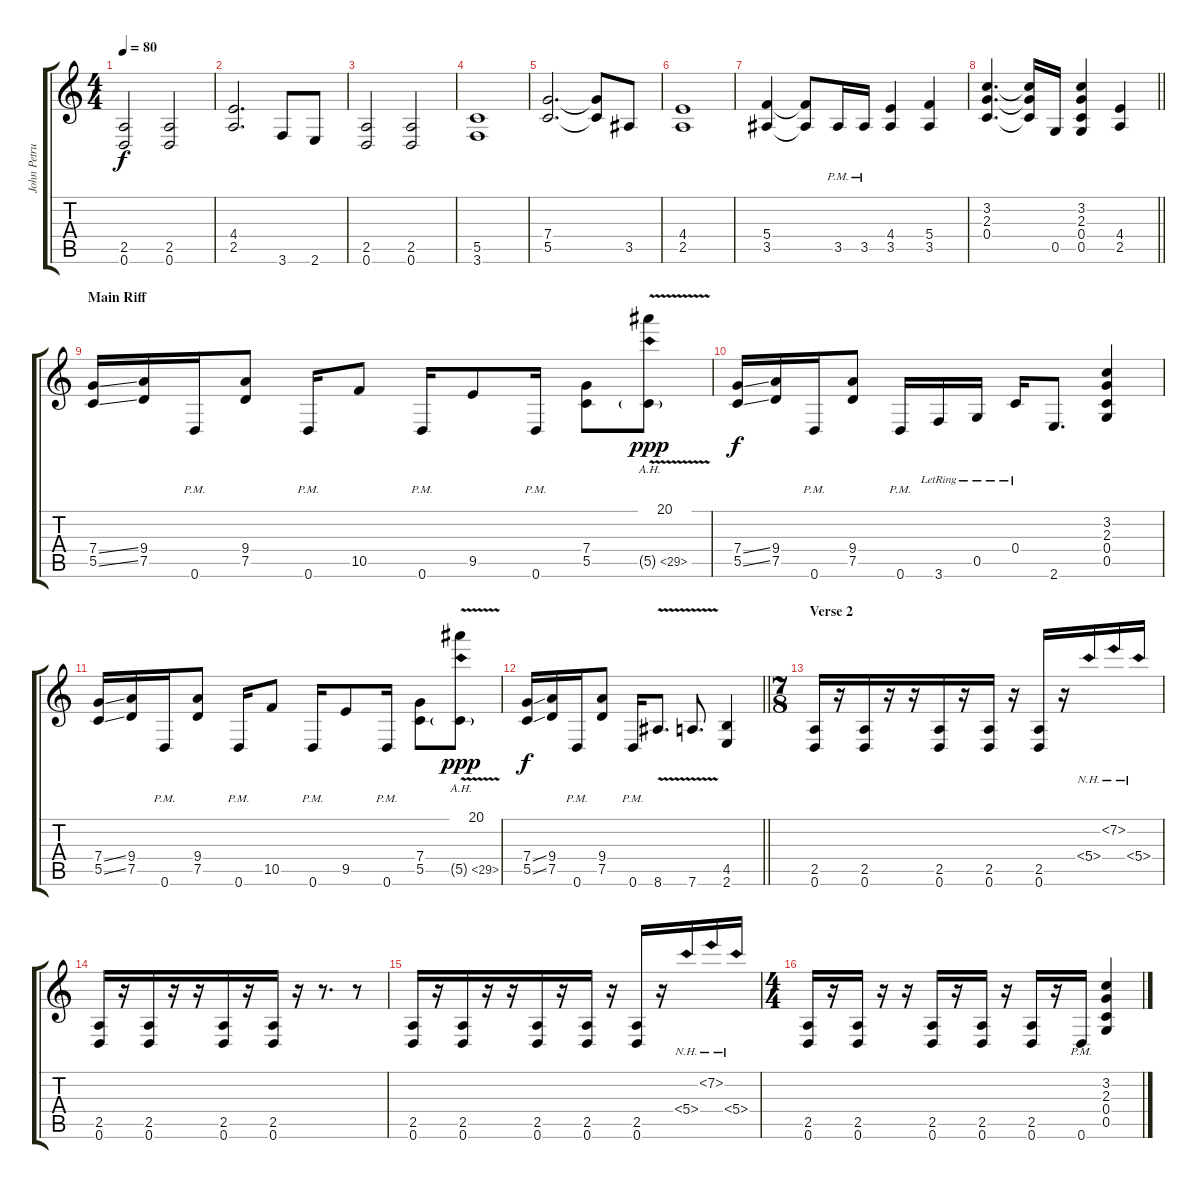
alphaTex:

\track ("John Petrucci 1" "John Petru") {instrument distortionguitar}
\staff {score tabs}
\tuning (D4 A3 F3 C3 G2 D2) {hide}
\ts (4 4)
\tempo 80
\clef g2
\ks c
(2.5 0.6).2{dy f} (2.5 0.6).2 |
(4.4 2.5).2{d} 3.6.8 2.6.8 |
(2.5 0.6).2 (2.5 0.6).2 |
(5.5 3.6).1 |
(7.4 5.5).2{d} (7.4{t} 5.5{t}).8 3.5.8 |
(4.4 2.5).1 |
(5.4 3.5).4 (5.4{t} 3.5{t}).8 3.5{pm}.16 3.5{pm}.16 (4.4 3.5).4 (5.4 3.5).4 |
\barLineRight lightlight
(3.2 2.3 0.4).4{d} (3.2{t} 2.3{t} 0.4{t}).16 0.5.16 (3.2 2.3 0.4 0.5).4 (4.4 2.5).4 |
\section ("" "Main Riff")
(7.4{ss} 5.5{ss}).16 (9.4 7.5).16 0.6{pm}.16 (9.4 7.5).8 0.6{pm}.16 10.5.8 0.6{pm}.16 9.5.8 0.6{pm}.16 (7.4 5.5).8 (20.1{v} 5.5{ah 24 v g}).8{dy ppp} |
(7.4{ss} 5.5{ss}).16{dy f} (9.4 7.5).16 0.6{pm}.16 (9.4 7.5).8 0.6{pm}.16 3.6{lr}.16 0.5{lr}.16 0.4{lr}.16 2.6.8{d} (3.2 2.3 0.4 0.5).4 |
(7.4{ss} 5.5{ss}).16 (9.4 7.5).16 0.6{pm}.16 (9.4 7.5).8 0.6{pm}.16 10.5.8 0.6{pm}.16 9.5.8 0.6{pm}.16 (7.4 5.5).8 (20.1{v} 5.5{ah 24 v g}).8{dy ppp} |
\barLineRight lightlight
(7.4{ss} 5.5{ss}).16{dy f} (9.4 7.5).16 0.6{pm}.16 (9.4 7.5).8 0.6{pm}.16 8.6{v}.8{d} 7.6{v}.8{d} (4.5 2.6).4 |
\ts (7 8)
\section ("" "Verse 2")
(2.5 0.6).16 r.16 (2.5 0.6).16 r.16 r.16 (2.5 0.6).16 r.16 (2.5 0.6).16 r.16 (2.5 0.6).16 r.16 5.4{nh}.16 7.2{nh}.16 5.4{nh}.16 |
(2.5 0.6).16 r.16 (2.5 0.6).16 r.16 r.16 (2.5 0.6).16 r.16 (2.5 0.6).16 r.16 r.8{d} r.8 |
(2.5 0.6).16 r.16 (2.5 0.6).16 r.16 r.16 (2.5 0.6).16 r.16 (2.5 0.6).16 r.16 (2.5 0.6).16 r.16 5.4{nh}.16 7.2{nh}.16 5.4{nh}.16 |
\ts (4 4)
(2.5 0.6).16 r.16 (2.5 0.6).16 r.16 r.16 (2.5 0.6).16 r.16 (2.5 0.6).16 r.16 (2.5 0.6).16 r.16 0.6{pm}.16 (3.2 2.3 0.4 0.5).4
